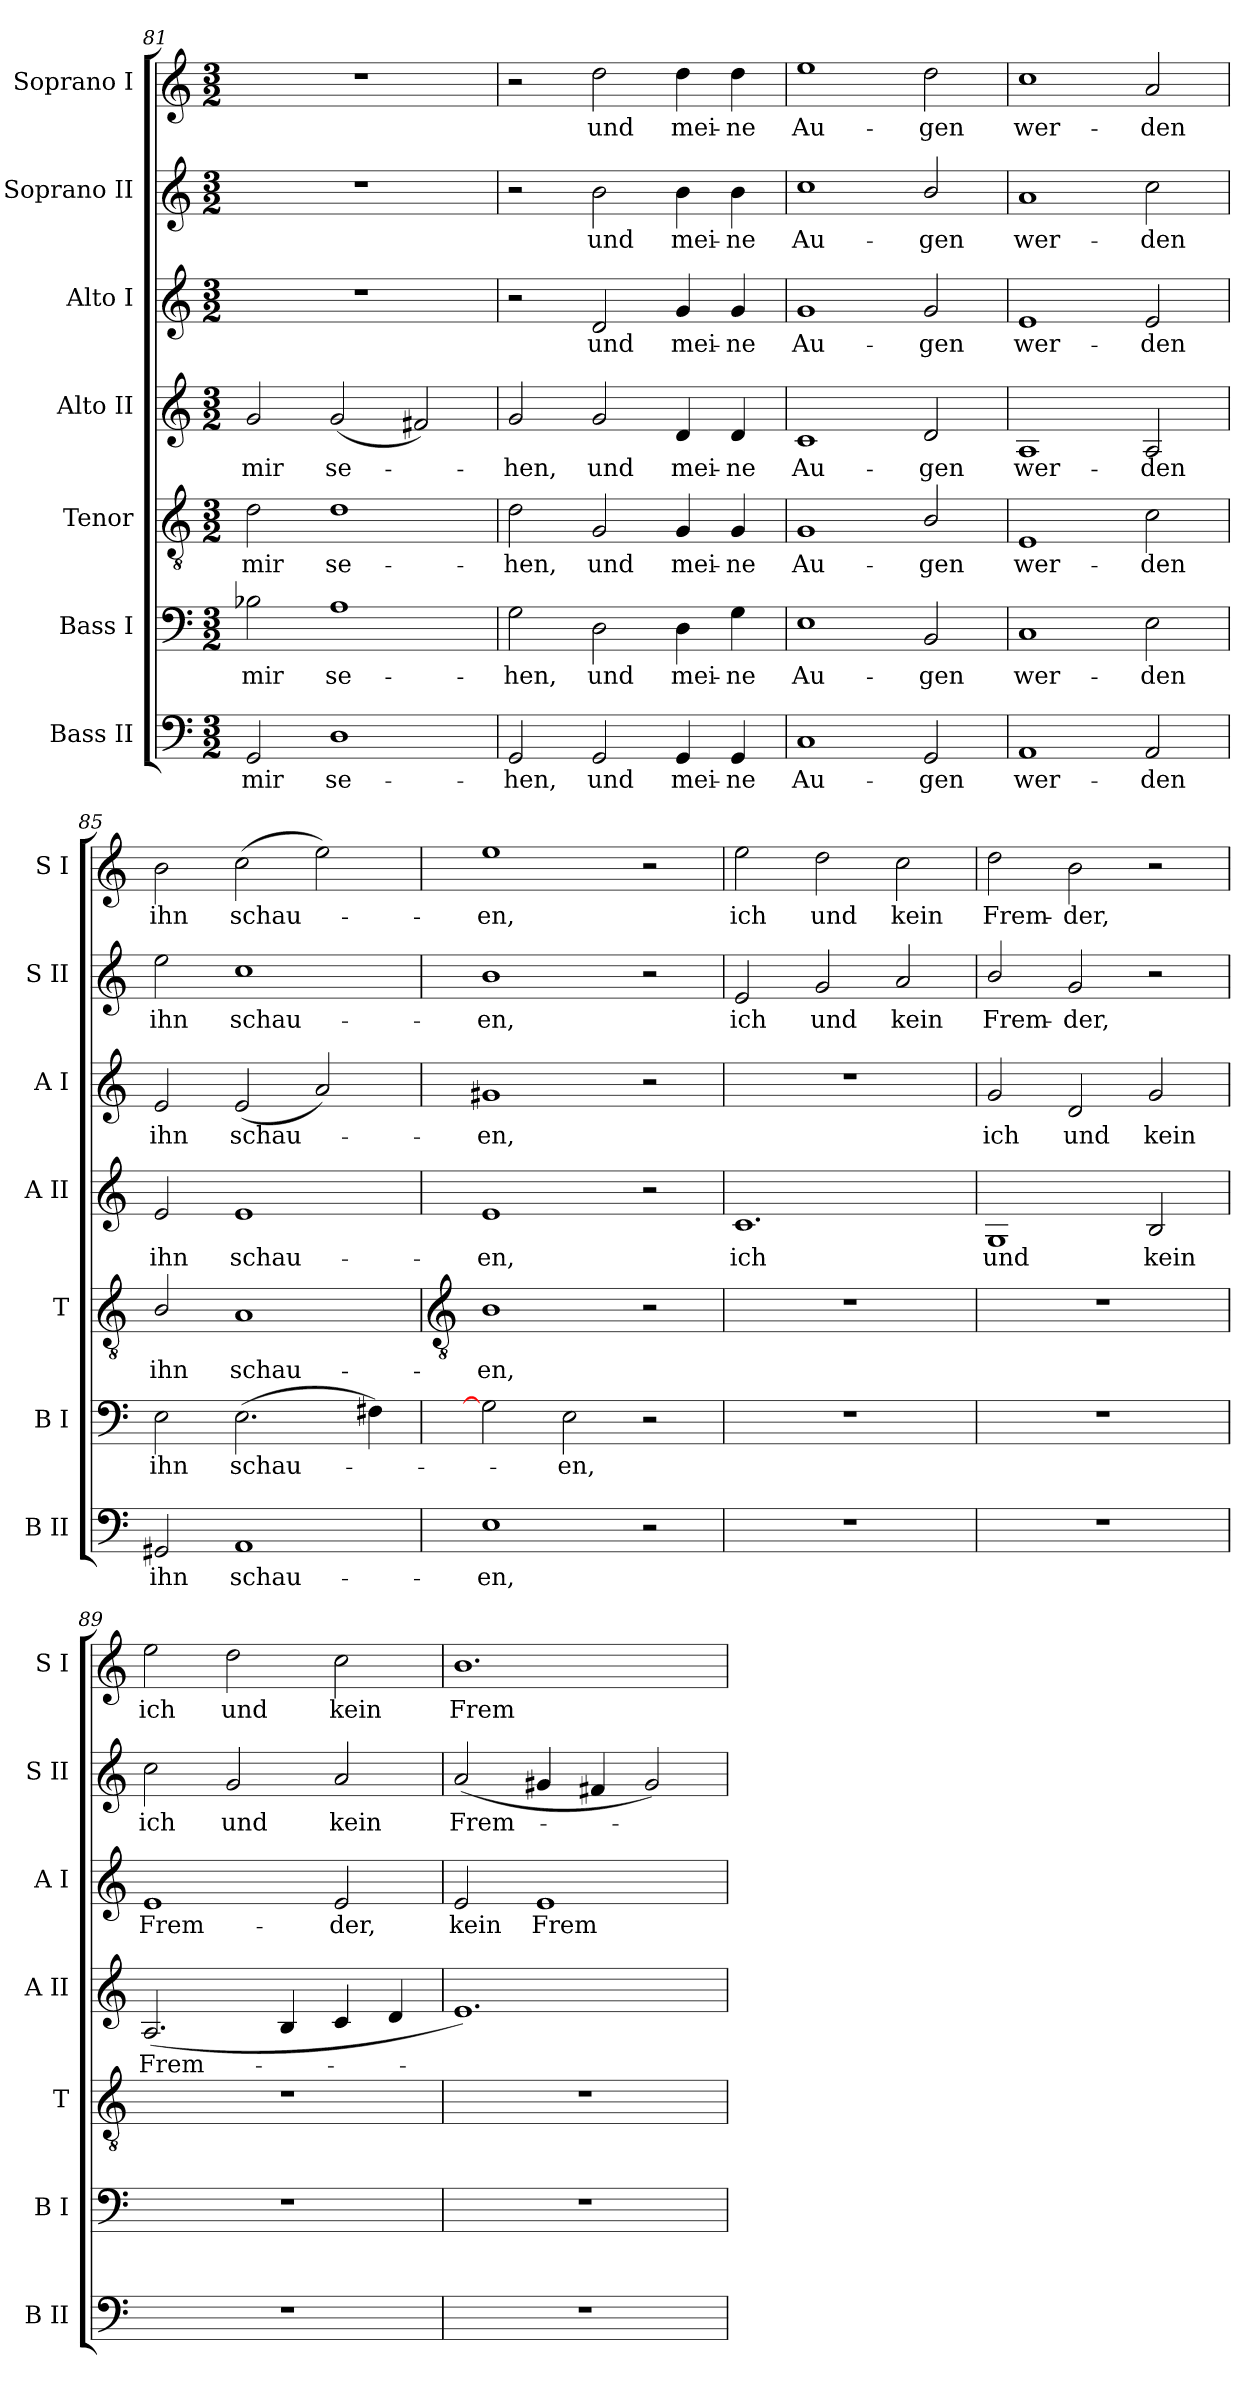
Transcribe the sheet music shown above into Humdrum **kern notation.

**kern	**text	**kern	**text	**kern	**text	**kern	**text	**kern	**text	**kern	**text	**kern	**text
*part7	*part7	*part6	*part6	*part5	*part5	*part4	*part4	*part3	*part3	*part2	*part2	*part1	*part1
*staff7	*staff7	*staff6	*staff6	*staff5	*staff5	*staff4	*staff4	*staff3	*staff3	*staff2	*staff2	*staff1	*staff1
*I"Bass II	*	*I"Bass I	*	*I"Tenor	*	*I"Alto II	*	*I"Alto I	*	*I"Soprano II	*	*I"Soprano I	*
*I'B II	*	*I'B I	*	*I'T	*	*I'A II	*	*I'A I	*	*I'S II	*	*I'S I	*
*clefF4	*	*clefF4	*	*clefGv2	*	*clefG2	*	*clefG2	*	*clefG2	*	*clefG2	*
*k[]	*	*k[]	*	*k[]	*	*k[]	*	*k[]	*	*k[]	*	*k[]	*
*C:	*	*C:	*	*C:	*	*C:	*	*C:	*	*C:	*	*C:	*
*M3/2	*	*M3/2	*	*M3/2	*	*M3/2	*	*M3/2	*	*M3/2	*	*M3/2	*
=81	=81	=81	=81	=81	=81	=81	=81	=81	=81	=81	=81	=81	=81
!	!LO:LY:b	!	!LO:LY:b	!	!LO:LY:b	!	!LO:LY:b	!LO:N:vis=1	!	!LO:N:vis=1	!	!LO:N:vis=1	!
2GG	mir	2B-X	mir	2d	mir	2g	mir	1.r	.	1.r	.	1.r	.
!	!LO:LY:b	!	!LO:LY:b	!	!LO:LY:b	!	!LO:LY:b	!	!	!	!	!	!
1D	se-	1A	se-	1d	se-	(<2g	se-	.	.	.	.	.	.
.	.	.	.	.	.	2f#X)	.	.	.	.	.	.	.
=82	=82	=82	=82	=82	=82	=82	=82	=82	=82	=82	=82	=82	=82
!	!LO:LY:b	!	!LO:LY:b	!	!LO:LY:b	!	!LO:LY:b	!	!	!	!	!	!
2GG	-hen,	2G	-hen,	2d	-hen,	2g	hen,	2r	.	2r	.	2r	.
!	!LO:LY:b	!	!LO:LY:b	!	!LO:LY:b	!	!LO:LY:b	!	!LO:LY:b	!	!LO:LY:b	!	!LO:LY:b
2GG	und	2D	und	2G	und	2g	und	2d	und	2b	und	2dd	und
!	!LO:LY:b	!	!LO:LY:b	!	!LO:LY:b	!	!LO:LY:b	!	!LO:LY:b	!	!LO:LY:b	!	!LO:LY:b
4GG	mei-	4D	mei-	4G	mei-	4d	mei-	4g	mei-	4b	mei-	4dd	mei-
!	!LO:LY:b	!	!LO:LY:b	!	!LO:LY:b	!	!LO:LY:b	!	!LO:LY:b	!	!LO:LY:b	!	!LO:LY:b
4GG	-ne	4G	-ne	4G	-ne	4d	-ne	4g	-ne	4b	-ne	4dd	-ne
=83	=83	=83	=83	=83	=83	=83	=83	=83	=83	=83	=83	=83	=83
!	!LO:LY:b	!	!LO:LY:b	!	!LO:LY:b	!	!LO:LY:b	!	!LO:LY:b	!	!LO:LY:b	!	!LO:LY:b
1C	Au-	1E	Au-	1G	Au-	1c	Au-	1g	Au-	1cc	Au-	1ee	Au-
!	!LO:LY:b	!	!LO:LY:b	!	!LO:LY:b	!	!LO:LY:b	!	!LO:LY:b	!	!LO:LY:b	!	!LO:LY:b
2GG	-gen	2BB	-gen	2B/	-gen	2d	-gen	2g	-gen	2b/	-gen	2dd	-gen
=84	=84	=84	=84	=84	=84	=84	=84	=84	=84	=84	=84	=84	=84
!	!LO:LY:b	!	!LO:LY:b	!	!LO:LY:b	!	!LO:LY:b	!	!LO:LY:b	!	!LO:LY:b	!	!LO:LY:b
1AA	wer-	1C	wer-	1E	wer-	1A	wer-	1e	wer-	1a	wer-	1cc	wer-
!	!LO:LY:b	!	!LO:LY:b	!	!LO:LY:b	!	!LO:LY:b	!	!LO:LY:b	!	!LO:LY:b	!	!LO:LY:b
2AA	-den	2E	-den	2c	-den	2A	-den	2e	-den	2cc	-den	2a	-den
=85	=85	=85	=85	=85	=85	=85	=85	=85	=85	=85	=85	=85	=85
!	!LO:LY:b	!	!LO:LY:b	!	!LO:LY:b	!	!LO:LY:b	!	!LO:LY:b	!	!LO:LY:b	!	!LO:LY:b
2GG#X	ihn	2E	ihn	2B/	ihn	2e	ihn	2e	ihn	2ee	ihn	2b	ihn
!	!LO:LY:b	!	!LO:LY:b	!	!LO:LY:b	!	!LO:LY:b	!	!LO:LY:b	!	!LO:LY:b	!	!LO:LY:b
1AA	schau-	(>2.E	schau-	1A	schau-	1e	schau-	(<2e	schau-	1cc	schau-	(>2cc	schau-
.	.	.	.	.	.	.	.	2a)	.	.	.	2ee)	.
.	.	4F#X)	.	.	.	.	.	.	.	.	.	.	.
!!LO:LB:g=z
=86	=86	=86	=86	=86	=86	=86	=86	=86	=86	=86	=86	=86	=86
*	*	*	*	*clefGv2	*	*	*	*	*	*	*	*	*
!	!LO:LY:b	!	!	!	!LO:LY:b	!	!LO:LY:b	!	!LO:LY:b	!	!LO:LY:b	!	!LO:LY:b
1E	-en,	2G#]	.	1B	-en,	1e	-en,	1g#X	en,	1b	-en,	1ee	en,
!	!	!	!LO:LY:b	!	!	!	!	!	!	!	!	!	!
.	.	2E	en,	.	.	.	.	.	.	.	.	.	.
2r	.	2r	.	2r	.	2r	.	2r	.	2r	.	2r	.
=87	=87	=87	=87	=87	=87	=87	=87	=87	=87	=87	=87	=87	=87
!LO:N:vis=1	!	!LO:N:vis=1	!	!LO:N:vis=1	!	!	!LO:LY:b	!LO:N:vis=1	!	!	!LO:LY:b	!	!LO:LY:b
1.r	.	1.r	.	1.r	.	1.c	ich	1.r	.	2e	ich	2ee	ich
!	!	!	!	!	!	!	!	!	!	!	!LO:LY:b	!	!LO:LY:b
.	.	.	.	.	.	.	.	.	.	2g	und	2dd	und
!	!	!	!	!	!	!	!	!	!	!	!LO:LY:b	!	!LO:LY:b
.	.	.	.	.	.	.	.	.	.	2a	kein	2cc	kein
=88	=88	=88	=88	=88	=88	=88	=88	=88	=88	=88	=88	=88	=88
!LO:N:vis=1	!	!LO:N:vis=1	!	!LO:N:vis=1	!	!	!LO:LY:b	!	!LO:LY:b	!	!LO:LY:b	!	!LO:LY:b
1.r	.	1.r	.	1.r	.	1G	und	2g	ich	2b/	Frem-	2dd	Frem-
!	!	!	!	!	!	!	!	!	!LO:LY:b	!	!LO:LY:b	!	!LO:LY:b
.	.	.	.	.	.	.	.	2d	und	2g	-der,	2b	-der,
!	!	!	!	!	!	!	!LO:LY:b	!	!LO:LY:b	!	!	!	!
.	.	.	.	.	.	2B	kein	2g	kein	2r	.	2r	.
=89	=89	=89	=89	=89	=89	=89	=89	=89	=89	=89	=89	=89	=89
!LO:N:vis=1	!	!LO:N:vis=1	!	!LO:N:vis=1	!	!	!LO:LY:b	!	!LO:LY:b	!	!LO:LY:b	!	!LO:LY:b
1.r	.	1.r	.	1.r	.	(<2.A	Frem-	1e	Frem-	2cc	ich	2ee	ich
!	!	!	!	!	!	!	!	!	!	!	!LO:LY:b	!	!LO:LY:b
.	.	.	.	.	.	.	.	.	.	2g	und	2dd	und
.	.	.	.	.	.	4B	.	.	.	.	.	.	.
!	!	!	!	!	!	!	!	!	!LO:LY:b	!	!LO:LY:b	!	!LO:LY:b
.	.	.	.	.	.	4c	.	2e	-der,	2a	kein	2cc	kein
.	.	.	.	.	.	4d	.	.	.	.	.	.	.
=90	=90	=90	=90	=90	=90	=90	=90	=90	=90	=90	=90	=90	=90
!LO:N:vis=1	!	!LO:N:vis=1	!	!LO:N:vis=1	!	!	!	!	!LO:LY:b	!	!LO:LY:b	!	!LO:LY:b
1.r	.	1.r	.	1.r	.	1.e)	.	2e	kein	(<2a	Frem-	1.b	Frem-
!	!	!	!	!	!	!	!	!	!LO:LY:b	!	!	!	!
.	.	.	.	.	.	.	.	1e	Frem-	4g#X	.	.	.
.	.	.	.	.	.	.	.	.	.	4f#X	.	.	.
.	.	.	.	.	.	.	.	.	.	2g#)	.	.	.
=	=	=	=	=	=	=	=	=	=	=	=	=	=
*-	*-	*-	*-	*-	*-	*-	*-	*-	*-	*-	*-	*-	*-
